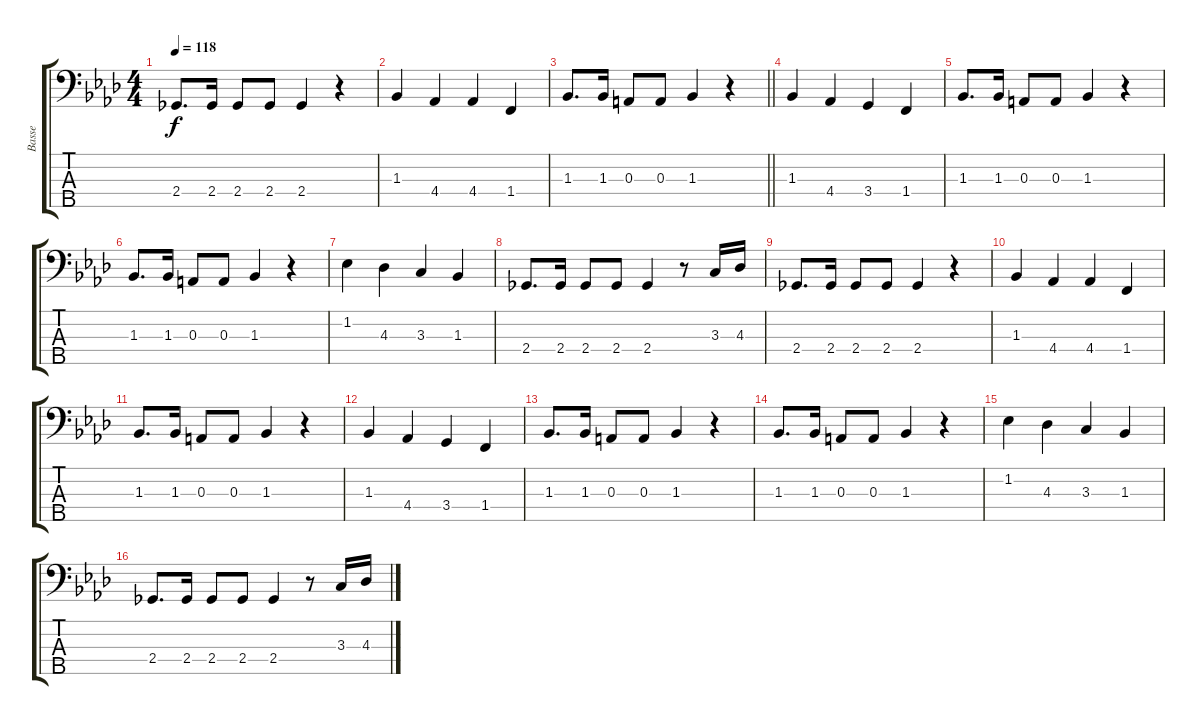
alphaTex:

\track ("Basse" "Basse") {instrument electricbasspick}
\staff {score tabs}
\tuning (G2 D2 A1 E1 B0) {hide}
\ts (4 4)
\tempo 118
\clef f4
\ks ab
2.4.8{d dy f} 2.4.16 2.4.8 2.4.8 2.4.4 r.4 |
1.3.4 4.4.4 4.4.4 1.4.4 |
\barLineRight lightlight
1.3.8{d} 1.3.16 0.3.8 0.3.8 1.3.4 r.4 |
1.3.4 4.4.4 3.4.4 1.4.4 |
1.3.8{d} 1.3.16 0.3.8 0.3.8 1.3.4 r.4 |
1.3.8{d} 1.3.16 0.3.8 0.3.8 1.3.4 r.4 |
1.2.4 4.3.4 3.3.4 1.3.4 |
2.4.8{d} 2.4.16 2.4.8 2.4.8 2.4.4 r.8 3.3.16 4.3.16 |
2.4.8{d} 2.4.16 2.4.8 2.4.8 2.4.4 r.4 |
1.3.4 4.4.4 4.4.4 1.4.4 |
1.3.8{d} 1.3.16 0.3.8 0.3.8 1.3.4 r.4 |
1.3.4 4.4.4 3.4.4 1.4.4 |
1.3.8{d} 1.3.16 0.3.8 0.3.8 1.3.4 r.4 |
1.3.8{d} 1.3.16 0.3.8 0.3.8 1.3.4 r.4 |
1.2.4 4.3.4 3.3.4 1.3.4 |
2.4.8{d} 2.4.16 2.4.8 2.4.8 2.4.4 r.8 3.3.16 4.3.16
